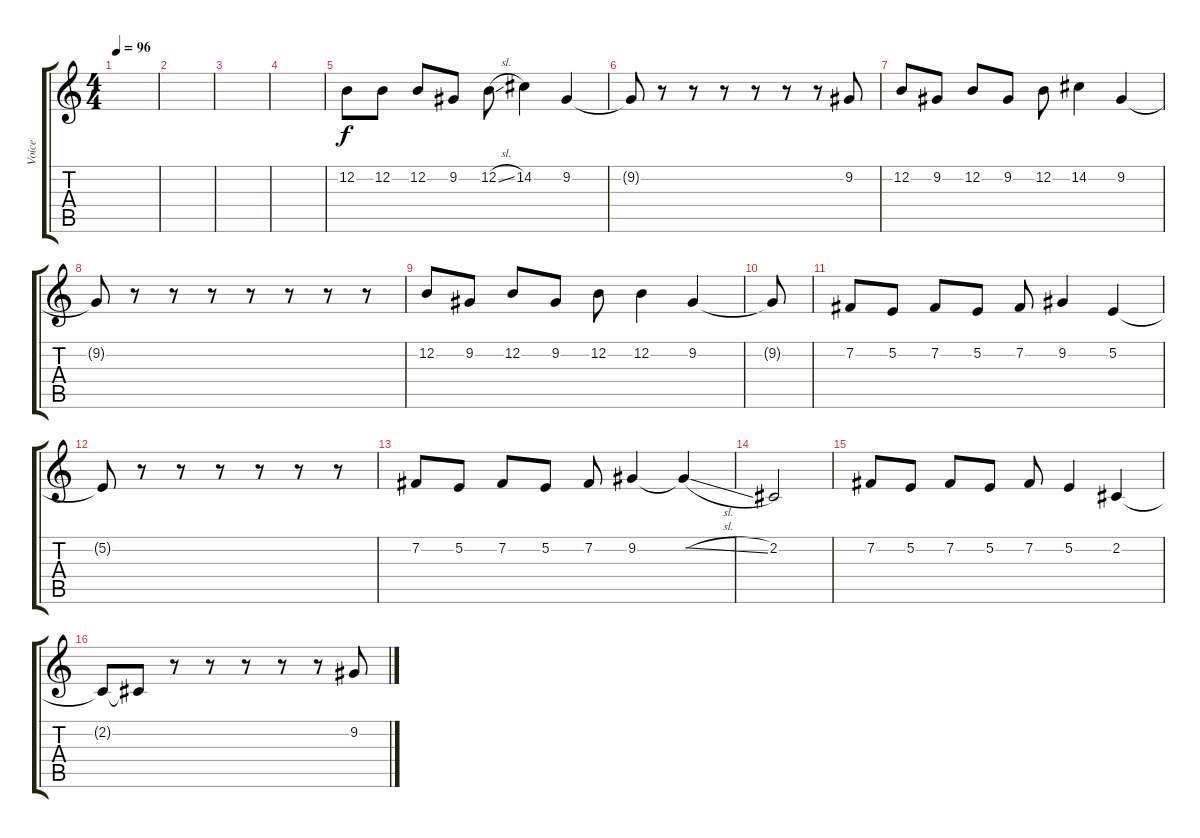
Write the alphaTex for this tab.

\track ("Voice" "Voice") {instrument sopranosax}
\staff {score tabs}
\tuning (E4 B3 G3 D3 A2 E2) {hide}
\ts (4 4)
\tempo 96
\clef g2
\ks c
|
|
|
|
12.2.8 12.2.8 12.2.8 9.2.8 12.2{sl}.8 14.2.4 9.2.4 |
9.2{t}.8 r.8 r.8 r.8 r.8 r.8 r.8 9.2.8 |
12.2.8 9.2.8 12.2.8 9.2.8 12.2.8 14.2.4 9.2.4 |
9.2{t}.8 r.8 r.8 r.8 r.8 r.8 r.8 r.8 |
12.2.8 9.2.8 12.2.8 9.2.8 12.2.8 12.2.4 9.2.4 |
9.2{t}.8 |
7.2.8 5.2.8 7.2.8 5.2.8 7.2.8 9.2.4 5.2.4 |
5.2{t}.8 r.8 r.8 r.8 r.8 r.8 r.8 |
7.2.8 5.2.8 7.2.8 5.2.8 7.2.8 9.2.4 9.2{sl t}.4 |
2.2.2 |
7.2.8 5.2.8 7.2.8 5.2.8 7.2.8 5.2.4 2.2.4 |
2.2{t}.8 2.2{t}.8 r.8 r.8 r.8 r.8 r.8 9.2.8
